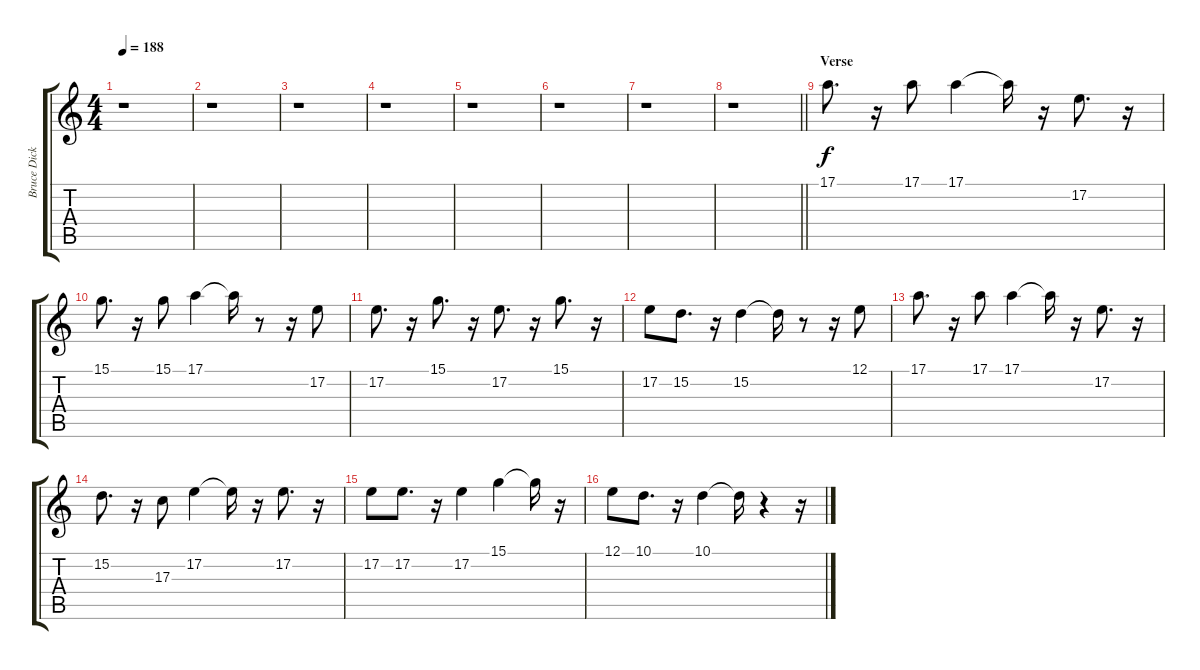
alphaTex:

\track ("Bruce Dickinson" "Bruce Dick") {instrument synthvoice}
\staff {score tabs}
\tuning (E4 B3 G3 D3 A2 E2) {hide}
\ts (4 4)
\tempo 188
\clef g2
\ks c
r.1{dy f} |
r.1 |
r.1 |
r.1 |
r.1 |
r.1 |
r.1 |
\barLineRight lightlight
r.1 |
\section ("" "Verse")
17.1.8{d} r.16 17.1.8 17.1.4 17.1{t}.16 r.16 17.2.8{d} r.16 |
15.1.8{d} r.16 15.1.8 17.1.4 17.1{t}.16 r.8 r.16 17.2.8 |
17.2.8{d} r.16 15.1.8{d} r.16 17.2.8{d} r.16 15.1.8{d} r.16 |
17.2.8 15.2.8{d} r.16 15.2.4 15.2{t}.16 r.8 r.16 12.1.8 |
17.1.8{d} r.16 17.1.8 17.1.4 17.1{t}.16 r.16 17.2.8{d} r.16 |
15.2.8{d} r.16 17.3.8 17.2.4 17.2{t}.16 r.16 17.2.8{d} r.16 |
17.2.8 17.2.8{d} r.16 17.2.4 15.1.4 15.1{t}.16 r.16 |
12.1.8 10.1.8{d} r.16 10.1.4 10.1{t}.16 r.4 r.16
